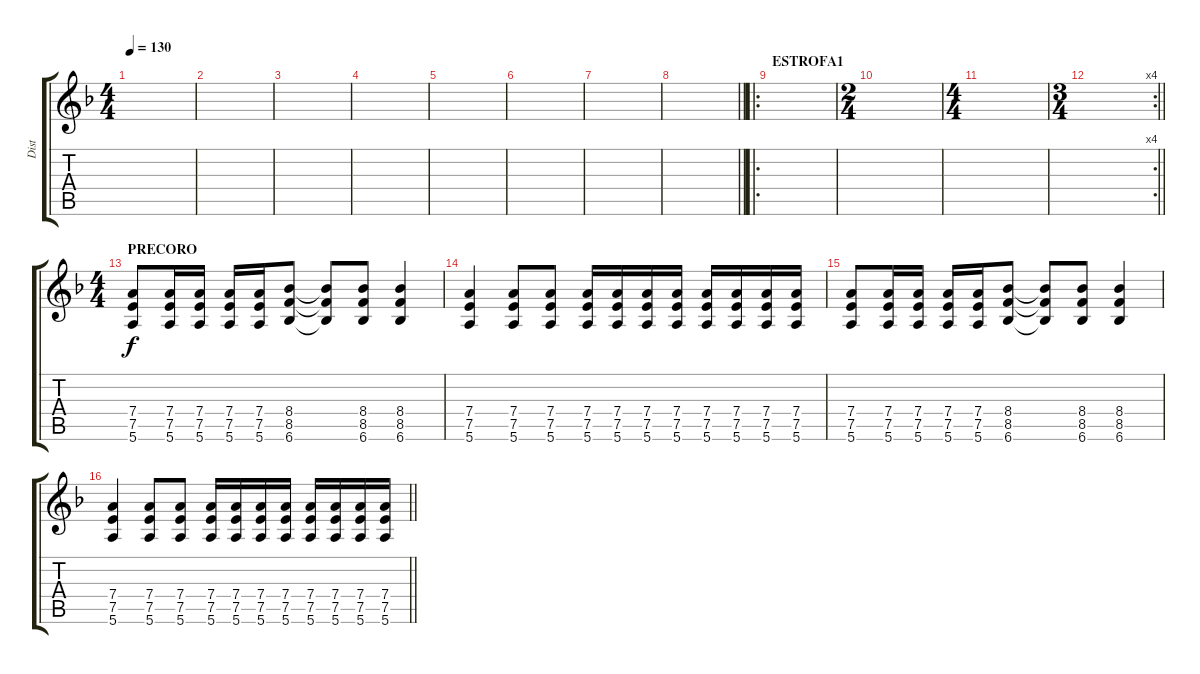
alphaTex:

\track ("Dist" "Dist") {instrument distortionguitar}
\staff {score tabs}
\tuning (E4 B3 G3 D3 A2 E2) {hide}
\ts (4 4)
\tempo 130
\clef g2
\ks dminor
|
|
|
|
|
|
|
\barLineRight lightlight
|
\ro
\section ("" "ESTROFA1")
|
\ts (2 4)
|
\ts (4 4)
|
\rc 4
\ts (3 4)
\barLineRight lightlight
|
\ts (4 4)
\section ("" "PRECORO")
(7.4 7.5 5.6).8 (7.4 7.5 5.6).16 (7.4 7.5 5.6).16 (7.4 7.5 5.6).16 (7.4 7.5 5.6).16 (8.4 8.5 6.6).8 (8.4{t} 8.5{t} 6.6{t}).8 (8.4 8.5 6.6).8 (8.4 8.5 6.6).4 |
(7.4 7.5 5.6).4 (7.4 7.5 5.6).8 (7.4 7.5 5.6).8 (7.4 7.5 5.6).16 (7.4 7.5 5.6).16 (7.4 7.5 5.6).16 (7.4 7.5 5.6).16 (7.4 7.5 5.6).16 (7.4 7.5 5.6).16 (7.4 7.5 5.6).16 (7.4 7.5 5.6).16 |
(7.4 7.5 5.6).8 (7.4 7.5 5.6).16 (7.4 7.5 5.6).16 (7.4 7.5 5.6).16 (7.4 7.5 5.6).16 (8.4 8.5 6.6).8 (8.4{t} 8.5{t} 6.6{t}).8 (8.4 8.5 6.6).8 (8.4 8.5 6.6).4 |
\barLineRight lightlight
(7.4 7.5 5.6).4 (7.4 7.5 5.6).8 (7.4 7.5 5.6).8 (7.4 7.5 5.6).16 (7.4 7.5 5.6).16 (7.4 7.5 5.6).16 (7.4 7.5 5.6).16 (7.4 7.5 5.6).16 (7.4 7.5 5.6).16 (7.4 7.5 5.6).16 (7.4 7.5 5.6).16
